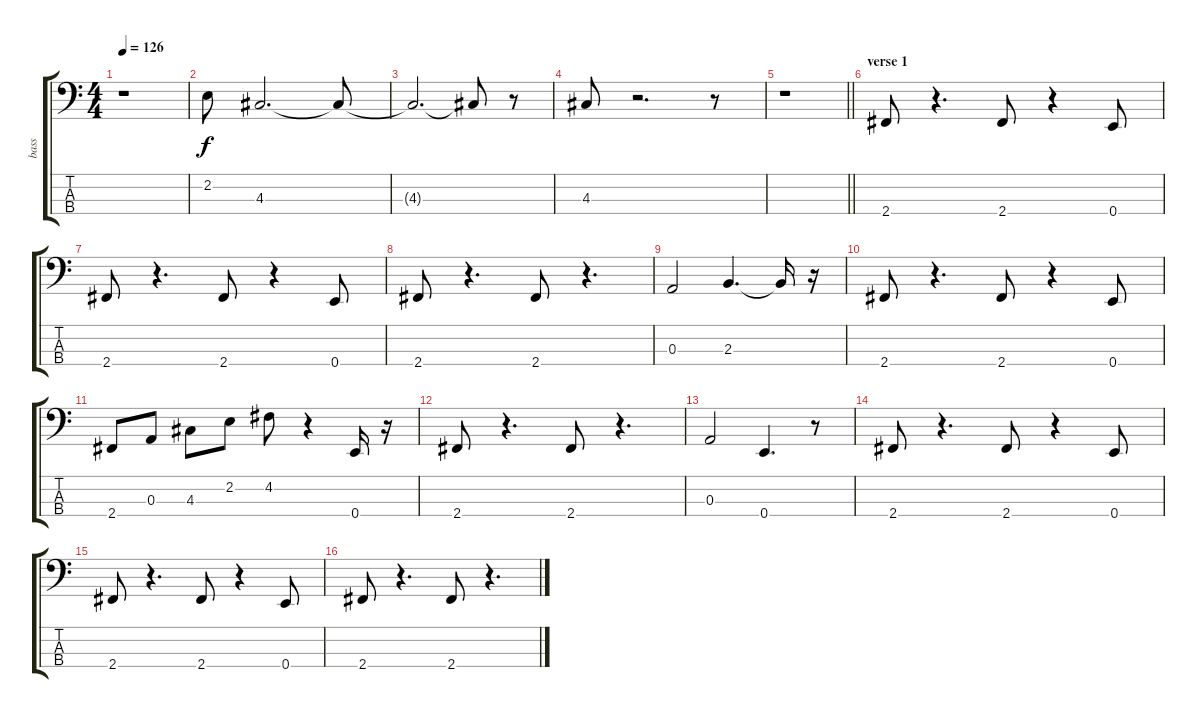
\track ("bass" "bass") {instrument electricbassfinger}
\staff {score tabs}
\tuning (G2 D2 A1 E1) {hide}
\ts (4 4)
\tempo 126
\clef f4
\ks c
r.1{dy f} |
2.2.8 4.3.2{d} 4.3{t}.8 |
4.3{t}.2{d} 4.3{t}.8 r.8 |
4.3.8 r.2{d} r.8 |
\barLineRight lightlight
r.1 |
\section ("" "verse 1")
2.4.8 r.4{d} 2.4.8 r.4 0.4.8 |
2.4.8 r.4{d} 2.4.8 r.4 0.4.8 |
2.4.8 r.4{d} 2.4.8 r.4{d} |
0.3.2 2.3.4{d} 2.3{t}.16 r.16 |
2.4.8 r.4{d} 2.4.8 r.4 0.4.8 |
2.4.8 0.3.8 4.3.8 2.2.8 4.2.8 r.4 0.4.16 r.16 |
2.4.8 r.4{d} 2.4.8 r.4{d} |
0.3.2 0.4.4{d} r.8 |
2.4.8 r.4{d} 2.4.8 r.4 0.4.8 |
2.4.8 r.4{d} 2.4.8 r.4 0.4.8 |
2.4.8 r.4{d} 2.4.8 r.4{d}
